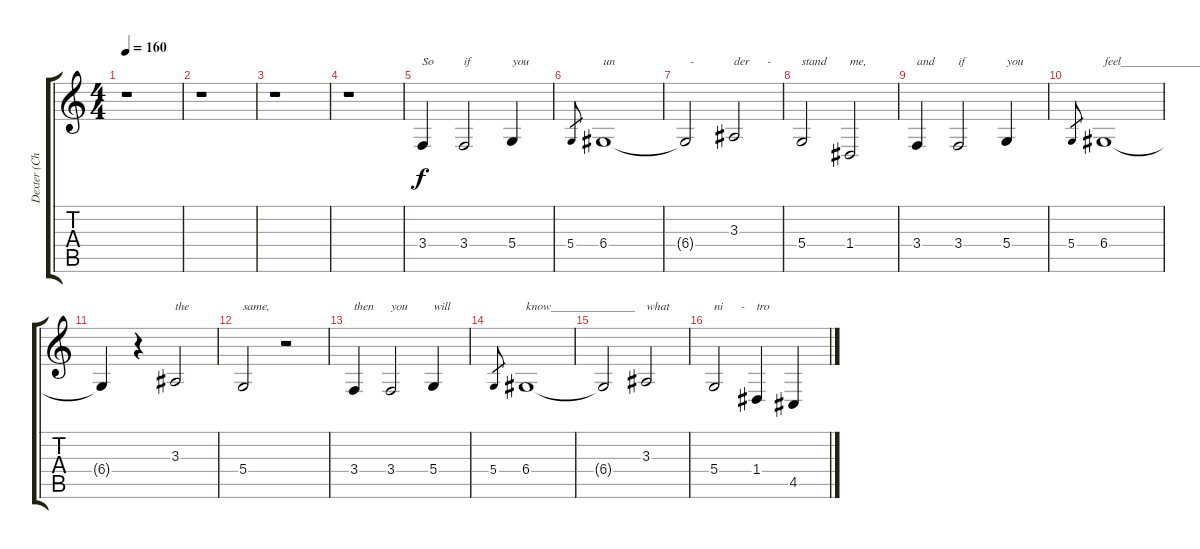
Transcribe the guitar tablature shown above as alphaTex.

\track ("Dexter (Chant)" "Dexter (Ch") {instrument mutedtrumpet}
\staff {score tabs}
\tuning (E4 B3 G3 D3 A2 E2) {hide}
\ts (4 4)
\tempo 160
\clef g2
\ks c
r.1{dy f} |
r.1 |
r.1 |
r.1 |
3.4.4{txt "So"} 3.4.2{txt "if"} 5.4.4{txt "you"} |
5.4.8{gr} 6.4.1{txt "un                         -"} |
6.4{t}.2 3.3.2{txt "der      -"} |
5.4.2{txt "stand"} 1.4.2{txt "me,"} |
3.4.4{txt "and"} 3.4.2{txt "if"} 5.4.4{txt "you"} |
5.4.8{gr} 6.4.1{txt "feel__________________"} |
6.4{t}.4 r.4 3.3.2{txt "the"} |
5.4.2{txt "same,"} r.2 |
3.4.4{txt "then"} 3.4.2{txt "you"} 5.4.4{txt "will"} |
5.4.8{gr} 6.4.1{txt "know______________"} |
6.4{t}.2 3.3.2{txt "what"} |
5.4.2{txt "ni      -"} 1.4.4{txt "tro"} 4.5.4
